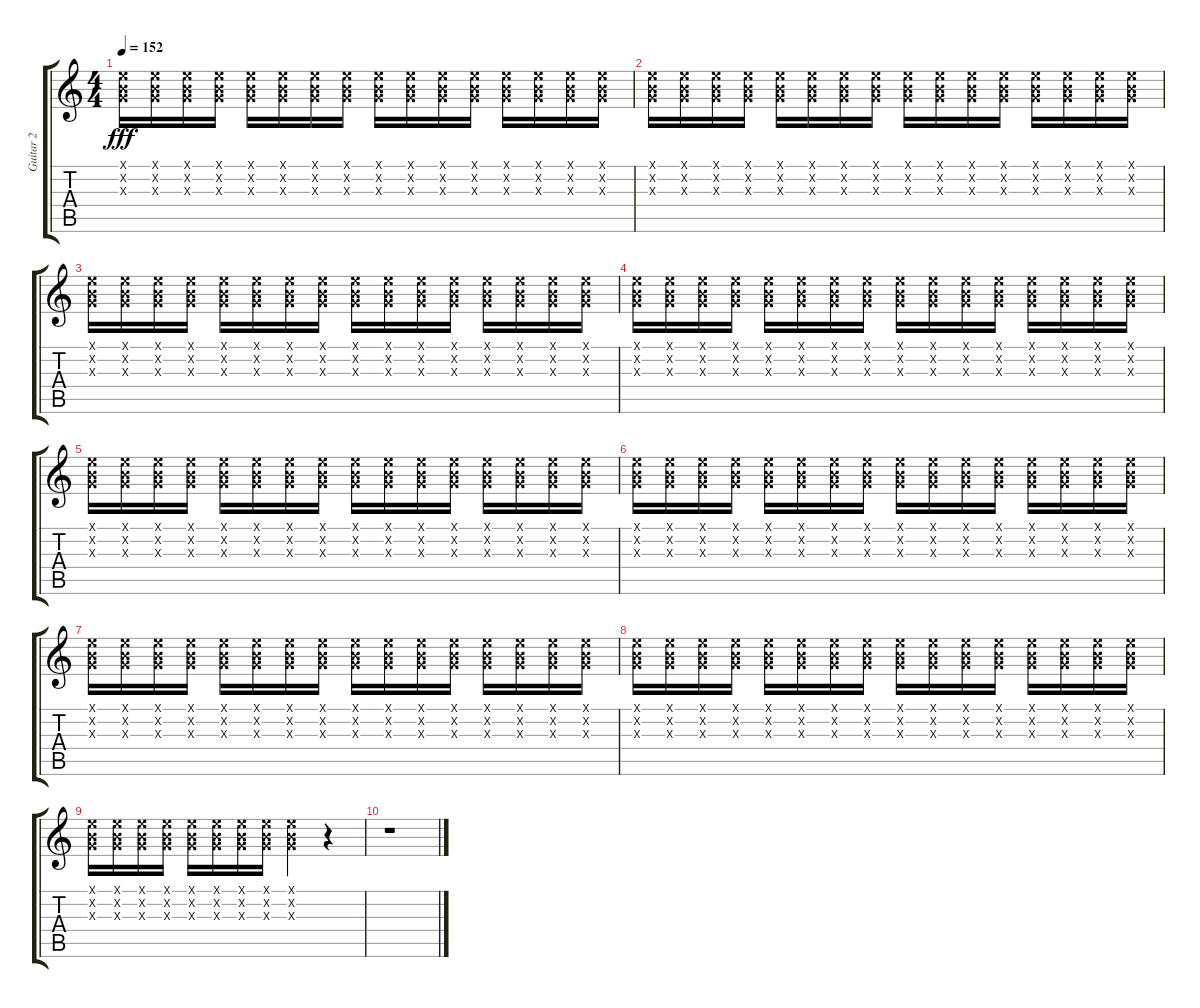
\track ("Guitar 2" "Guitar 2") {instrument distortionguitar}
\staff {score tabs}
\tuning (E4 B3 G3 D3 A2 E2) {hide}
\ts (4 4)
\tempo 152
\clef g2
\ks c
(0.1{x} 0.2{x} 0.3{x}).16{dy fff} (0.1{x} 0.2{x} 0.3{x}).16 (0.1{x} 0.2{x} 0.3{x}).16 (0.1{x} 0.2{x} 0.3{x}).16 (0.1{x} 0.2{x} 0.3{x}).16 (0.1{x} 0.2{x} 0.3{x}).16 (0.1{x} 0.2{x} 0.3{x}).16 (0.1{x} 0.2{x} 0.3{x}).16 (0.1{x} 0.2{x} 0.3{x}).16 (0.1{x} 0.2{x} 0.3{x}).16 (0.1{x} 0.2{x} 0.3{x}).16 (0.1{x} 0.2{x} 0.3{x}).16 (0.1{x} 0.2{x} 0.3{x}).16 (0.1{x} 0.2{x} 0.3{x}).16 (0.1{x} 0.2{x} 0.3{x}).16 (0.1{x} 0.2{x} 0.3{x}).16 |
(0.1{x} 0.2{x} 0.3{x}).16 (0.1{x} 0.2{x} 0.3{x}).16 (0.1{x} 0.2{x} 0.3{x}).16 (0.1{x} 0.2{x} 0.3{x}).16 (0.1{x} 0.2{x} 0.3{x}).16 (0.1{x} 0.2{x} 0.3{x}).16 (0.1{x} 0.2{x} 0.3{x}).16 (0.1{x} 0.2{x} 0.3{x}).16 (0.1{x} 0.2{x} 0.3{x}).16 (0.1{x} 0.2{x} 0.3{x}).16 (0.1{x} 0.2{x} 0.3{x}).16 (0.1{x} 0.2{x} 0.3{x}).16 (0.1{x} 0.2{x} 0.3{x}).16 (0.1{x} 0.2{x} 0.3{x}).16 (0.1{x} 0.2{x} 0.3{x}).16 (0.1{x} 0.2{x} 0.3{x}).16 |
(0.1{x} 0.2{x} 0.3{x}).16 (0.1{x} 0.2{x} 0.3{x}).16 (0.1{x} 0.2{x} 0.3{x}).16 (0.1{x} 0.2{x} 0.3{x}).16 (0.1{x} 0.2{x} 0.3{x}).16 (0.1{x} 0.2{x} 0.3{x}).16 (0.1{x} 0.2{x} 0.3{x}).16 (0.1{x} 0.2{x} 0.3{x}).16 (0.1{x} 0.2{x} 0.3{x}).16 (0.1{x} 0.2{x} 0.3{x}).16 (0.1{x} 0.2{x} 0.3{x}).16 (0.1{x} 0.2{x} 0.3{x}).16 (0.1{x} 0.2{x} 0.3{x}).16 (0.1{x} 0.2{x} 0.3{x}).16 (0.1{x} 0.2{x} 0.3{x}).16 (0.1{x} 0.2{x} 0.3{x}).16 |
(0.1{x} 0.2{x} 0.3{x}).16 (0.1{x} 0.2{x} 0.3{x}).16 (0.1{x} 0.2{x} 0.3{x}).16 (0.1{x} 0.2{x} 0.3{x}).16 (0.1{x} 0.2{x} 0.3{x}).16 (0.1{x} 0.2{x} 0.3{x}).16 (0.1{x} 0.2{x} 0.3{x}).16 (0.1{x} 0.2{x} 0.3{x}).16 (0.1{x} 0.2{x} 0.3{x}).16 (0.1{x} 0.2{x} 0.3{x}).16 (0.1{x} 0.2{x} 0.3{x}).16 (0.1{x} 0.2{x} 0.3{x}).16 (0.1{x} 0.2{x} 0.3{x}).16 (0.1{x} 0.2{x} 0.3{x}).16 (0.1{x} 0.2{x} 0.3{x}).16 (0.1{x} 0.2{x} 0.3{x}).16 |
(0.1{x} 0.2{x} 0.3{x}).16 (0.1{x} 0.2{x} 0.3{x}).16 (0.1{x} 0.2{x} 0.3{x}).16 (0.1{x} 0.2{x} 0.3{x}).16 (0.1{x} 0.2{x} 0.3{x}).16 (0.1{x} 0.2{x} 0.3{x}).16 (0.1{x} 0.2{x} 0.3{x}).16 (0.1{x} 0.2{x} 0.3{x}).16 (0.1{x} 0.2{x} 0.3{x}).16 (0.1{x} 0.2{x} 0.3{x}).16 (0.1{x} 0.2{x} 0.3{x}).16 (0.1{x} 0.2{x} 0.3{x}).16 (0.1{x} 0.2{x} 0.3{x}).16 (0.1{x} 0.2{x} 0.3{x}).16 (0.1{x} 0.2{x} 0.3{x}).16 (0.1{x} 0.2{x} 0.3{x}).16 |
(0.1{x} 0.2{x} 0.3{x}).16 (0.1{x} 0.2{x} 0.3{x}).16 (0.1{x} 0.2{x} 0.3{x}).16 (0.1{x} 0.2{x} 0.3{x}).16 (0.1{x} 0.2{x} 0.3{x}).16 (0.1{x} 0.2{x} 0.3{x}).16 (0.1{x} 0.2{x} 0.3{x}).16 (0.1{x} 0.2{x} 0.3{x}).16 (0.1{x} 0.2{x} 0.3{x}).16 (0.1{x} 0.2{x} 0.3{x}).16 (0.1{x} 0.2{x} 0.3{x}).16 (0.1{x} 0.2{x} 0.3{x}).16 (0.1{x} 0.2{x} 0.3{x}).16 (0.1{x} 0.2{x} 0.3{x}).16 (0.1{x} 0.2{x} 0.3{x}).16 (0.1{x} 0.2{x} 0.3{x}).16 |
(0.1{x} 0.2{x} 0.3{x}).16 (0.1{x} 0.2{x} 0.3{x}).16 (0.1{x} 0.2{x} 0.3{x}).16 (0.1{x} 0.2{x} 0.3{x}).16 (0.1{x} 0.2{x} 0.3{x}).16 (0.1{x} 0.2{x} 0.3{x}).16 (0.1{x} 0.2{x} 0.3{x}).16 (0.1{x} 0.2{x} 0.3{x}).16 (0.1{x} 0.2{x} 0.3{x}).16 (0.1{x} 0.2{x} 0.3{x}).16 (0.1{x} 0.2{x} 0.3{x}).16 (0.1{x} 0.2{x} 0.3{x}).16 (0.1{x} 0.2{x} 0.3{x}).16 (0.1{x} 0.2{x} 0.3{x}).16 (0.1{x} 0.2{x} 0.3{x}).16 (0.1{x} 0.2{x} 0.3{x}).16 |
(0.1{x} 0.2{x} 0.3{x}).16 (0.1{x} 0.2{x} 0.3{x}).16 (0.1{x} 0.2{x} 0.3{x}).16 (0.1{x} 0.2{x} 0.3{x}).16 (0.1{x} 0.2{x} 0.3{x}).16 (0.1{x} 0.2{x} 0.3{x}).16 (0.1{x} 0.2{x} 0.3{x}).16 (0.1{x} 0.2{x} 0.3{x}).16 (0.1{x} 0.2{x} 0.3{x}).16 (0.1{x} 0.2{x} 0.3{x}).16 (0.1{x} 0.2{x} 0.3{x}).16 (0.1{x} 0.2{x} 0.3{x}).16 (0.1{x} 0.2{x} 0.3{x}).16 (0.1{x} 0.2{x} 0.3{x}).16 (0.1{x} 0.2{x} 0.3{x}).16 (0.1{x} 0.2{x} 0.3{x}).16 |
(0.1{x} 0.2{x} 0.3{x}).16 (0.1{x} 0.2{x} 0.3{x}).16 (0.1{x} 0.2{x} 0.3{x}).16 (0.1{x} 0.2{x} 0.3{x}).16 (0.1{x} 0.2{x} 0.3{x}).16 (0.1{x} 0.2{x} 0.3{x}).16 (0.1{x} 0.2{x} 0.3{x}).16 (0.1{x} 0.2{x} 0.3{x}).16 (0.1{x} 0.2{x} 0.3{x}).4 r.4 |
r.1
